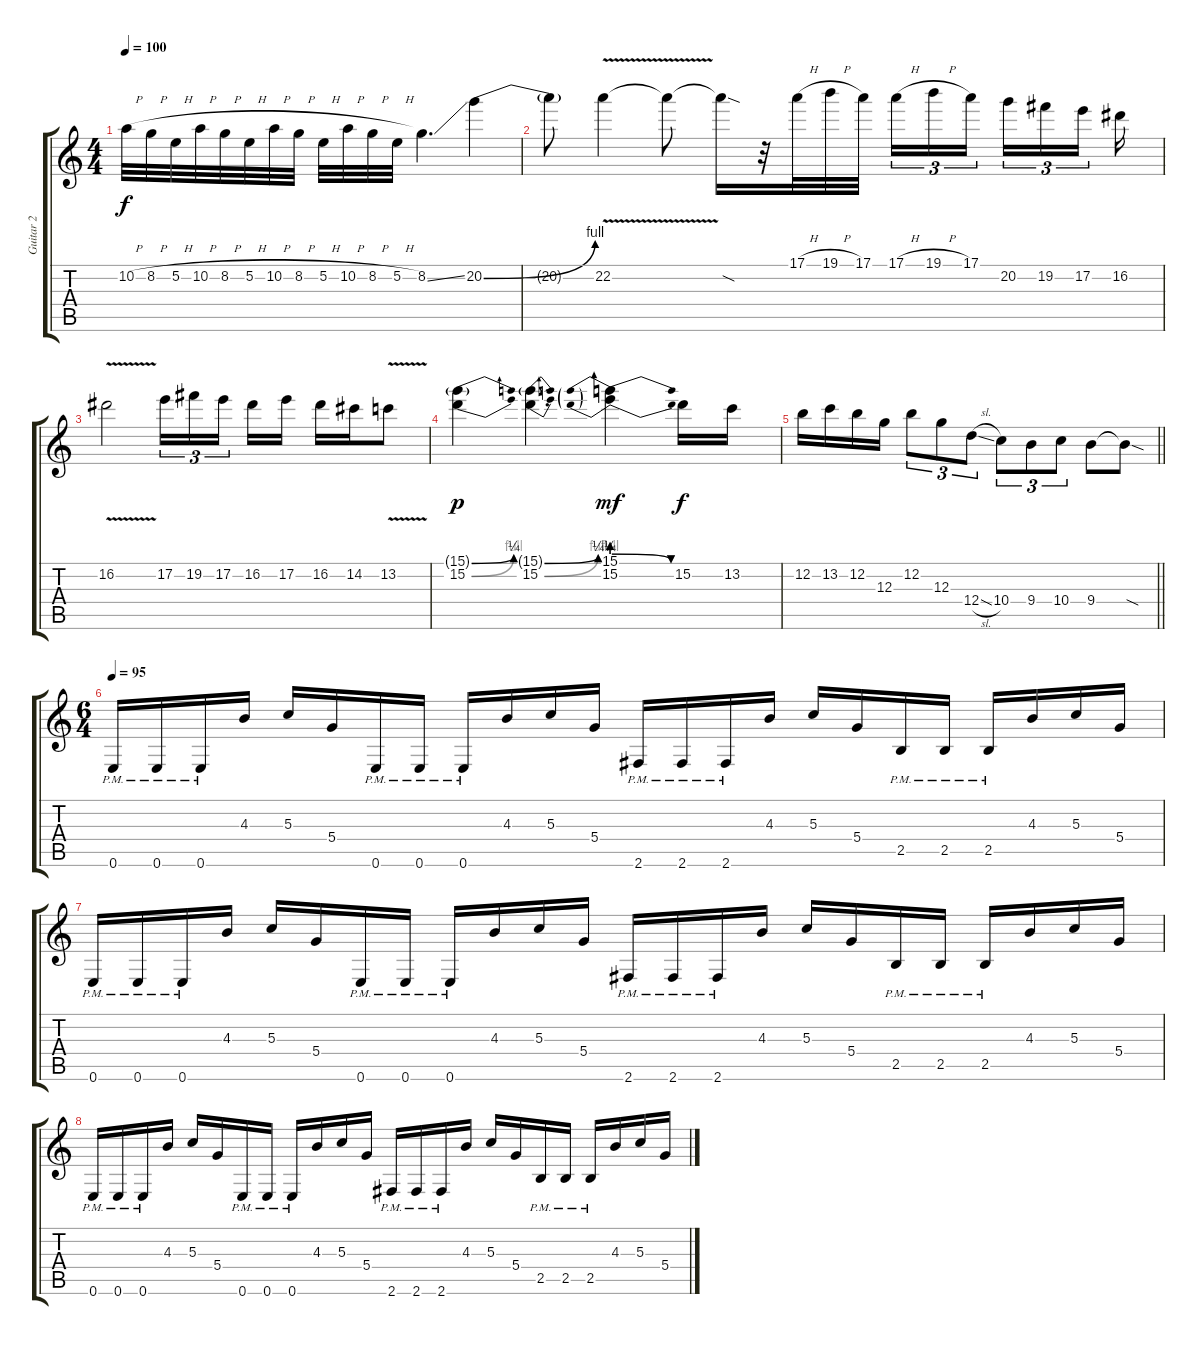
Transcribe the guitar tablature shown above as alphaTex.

\track ("Guitar 2" "Guitar 2") {instrument distortionguitar}
\staff {score tabs}
\tuning (E4 B3 G3 D3 A2 E2) {hide}
\ts (4 4)
\tempo 100
\clef g2
\ks c
10.2{h}.32{dy f} 8.2{h}.32 5.2{h}.32 10.2{h}.32 8.2{h}.32 5.2{h}.32 10.2{h}.32 8.2{h}.32 5.2{h}.32 10.2{h}.32 8.2{h}.32 5.2{h}.32 8.2{ss}.4{d} 20.2{be (bend 0 0 60 4)}.4 |
20.2{t}.8 22.2{v}.4 22.2{t}.8 22.2{sod t}.16 r.32 17.1{h}.32 19.1{h}.32 17.1.32{beam splitsecondary} 17.1{h}.16{tu (3 2)} 19.1{h}.16{tu (3 2)} 17.1.16{tu (3 2) beam splitsecondary} 20.2.16{tu (3 2)} 19.2.16{tu (3 2)} 17.2.16{tu (3 2) beam splitsecondary} 16.2.16 |
16.2{v}.2 17.2.16{tu (3 2)} 19.2.16{tu (3 2)} 17.2.16{tu (3 2) beam splitsecondary} 16.2.16 17.2.16 16.2.16 14.2.16 13.2{v}.8 |
(15.1{be (bend 0 0 60 1) g} 15.2{be (bend 0 0 60 4)}).4{dy p} (15.1{be (bend 0 0 60 1) g} 15.2{be (bend 0 0 60 4)}).4{d} (15.1{be (prebendrelease 0 1 60 0)} 15.2{be (prebendrelease 0 4 60 0)}).4{dy mf} 15.2.16{dy f} 13.2.16 |
\barLineRight lightlight
12.2.16 13.2.16 12.2.16 12.3.16 12.2.8{tu (3 2)} 12.3.8{tu (3 2)} 12.4{sl}.8{tu (3 2)} 10.4.8{tu (3 2)} 9.4.8{tu (3 2)} 10.4.8{tu (3 2)} 9.4.8 9.4{sod t}.8 |
\ts (6 4)
\tempo 95
0.6{pm}.16 0.6{pm}.16 0.6{pm}.16 4.3.16 5.3.16 5.4.16 0.6{pm}.16 0.6{pm}.16 0.6{pm}.16 4.3.16 5.3.16 5.4.16 2.6{pm}.16 2.6{pm}.16 2.6{pm}.16 4.3.16 5.3.16 5.4.16 2.5{pm}.16 2.5{pm}.16 2.5{pm}.16 4.3.16 5.3.16 5.4.16 |
0.6{pm}.16 0.6{pm}.16 0.6{pm}.16 4.3.16 5.3.16 5.4.16 0.6{pm}.16 0.6{pm}.16 0.6{pm}.16 4.3.16 5.3.16 5.4.16 2.6{pm}.16 2.6{pm}.16 2.6{pm}.16 4.3.16 5.3.16 5.4.16 2.5{pm}.16 2.5{pm}.16 2.5{pm}.16 4.3.16 5.3.16 5.4.16 |
0.6{pm}.16 0.6{pm}.16 0.6{pm}.16 4.3.16 5.3.16 5.4.16 0.6{pm}.16 0.6{pm}.16 0.6{pm}.16 4.3.16 5.3.16 5.4.16 2.6{pm}.16 2.6{pm}.16 2.6{pm}.16 4.3.16 5.3.16 5.4.16 2.5{pm}.16 2.5{pm}.16 2.5{pm}.16 4.3.16 5.3.16 5.4.16
